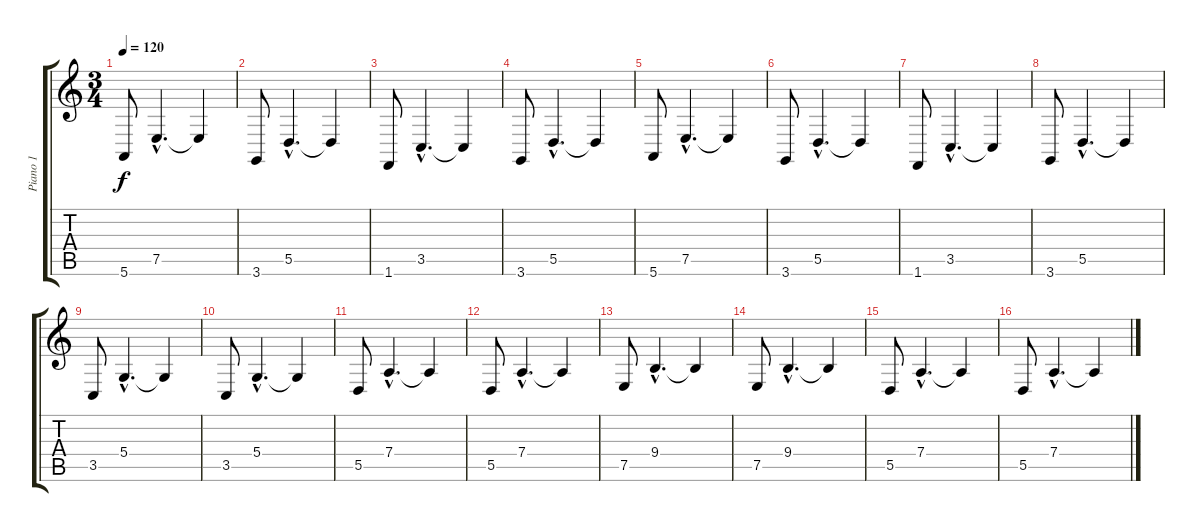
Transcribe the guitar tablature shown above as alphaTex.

\track ("Piano 1" "Piano 1") {instrument acousticgrandpiano}
\staff {score tabs}
\tuning (E4 B3 G3 D3 A2 E2) {hide}
\ts (3 4)
\tempo 120
\clef g2
\ks c
5.6.8{dy f instrument acousticgrandpiano} 7.5{hac}.4{d} 7.5{t}.4 |
3.6.8 5.5{hac}.4{d} 5.5{t}.4 |
1.6.8 3.5{hac}.4{d} 3.5{t}.4 |
3.6.8 5.5{hac}.4{d} 5.5{t}.4 |
5.6.8 7.5{hac}.4{d} 7.5{t}.4 |
3.6.8 5.5{hac}.4{d} 5.5{t}.4 |
1.6.8 3.5{hac}.4{d} 3.5{t}.4 |
3.6.8 5.5{hac}.4{d} 5.5{t}.4 |
3.5.8 5.4{hac}.4{d} 5.4{t}.4 |
3.5.8 5.4{hac}.4{d} 5.4{t}.4 |
5.5.8 7.4{hac}.4{d} 7.4{t}.4 |
5.5.8 7.4{hac}.4{d} 7.4{t}.4 |
7.5.8 9.4{hac}.4{d} 9.4{t}.4 |
7.5.8 9.4{hac}.4{d} 9.4{t}.4 |
5.5.8 7.4{hac}.4{d} 7.4{t}.4 |
5.5.8 7.4{hac}.4{d} 7.4{t}.4
